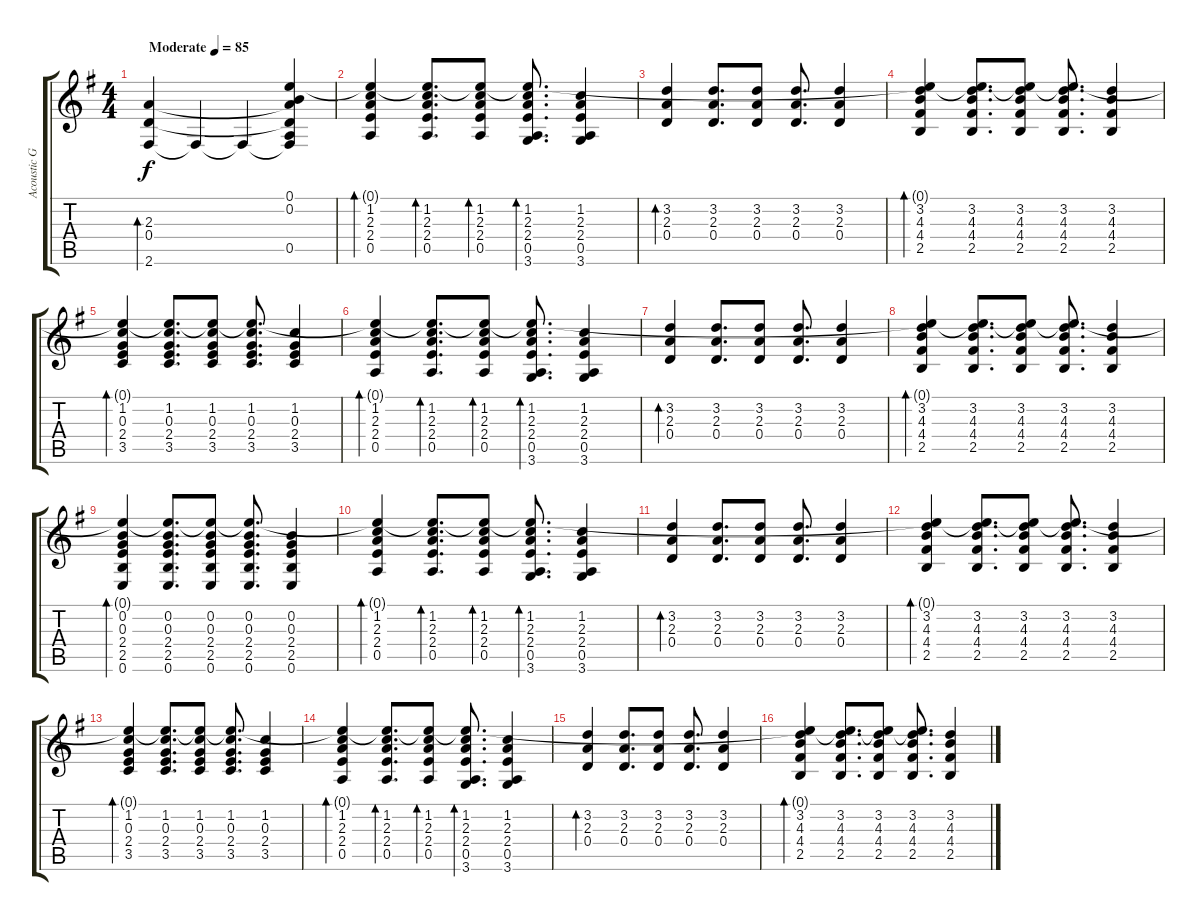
\track ("Acoustic Guitar" "Acoustic G") {instrument acousticguitarsteel}
\staff {score tabs}
\tuning (E4 B3 G3 D3 A2 E2) {hide}
\ts (4 4)
\tempo (85 "Moderate")
\clef g2
\ks g
(2.3 0.4 2.6).4{bd 480 dy f instrument acousticguitarsteel} 2.6{t}.4 2.6{t}.4 (0.1 0.2 2.3{t} 0.4{t} 0.5 2.6{t}).4 |
(0.1{t} 1.2 2.3 2.4 0.5).4{bd 30} (0.1{t} 1.2 2.3 2.4 0.5).8{d bd 30} (0.1{t} 1.2 2.3 2.4 0.5).8{bd 30} (0.1{t} 1.2 2.3 2.4 0.5 3.6).8{d bd 30} (1.2 2.3 2.4 0.5 3.6).4 |
(3.2 2.3 0.4).4{bd 30} (3.2 2.3 0.4).8{d} (3.2 2.3 0.4).8 (3.2 2.3 0.4).8{d} (3.2 2.3 0.4).4 |
(0.1{t} 3.2 4.3 4.4 2.5).4{bd 30} (0.1{t} 3.2 4.3 4.4 2.5).8{d} (0.1{t} 3.2 4.3 4.4 2.5).8 (0.1{t} 3.2 4.3 4.4 2.5).8{d} (3.2 4.3 4.4 2.5).4 |
(0.1{t} 1.2 0.3 2.4 3.5).4{bd 30} (0.1{t} 1.2 0.3 2.4 3.5).8{d} (0.1{t} 1.2 0.3 2.4 3.5).8 (0.1{t} 1.2 0.3 2.4 3.5).8{d} (1.2 0.3 2.4 3.5).4 |
(0.1{t} 1.2 2.3 2.4 0.5).4{bd 30} (0.1{t} 1.2 2.3 2.4 0.5).8{d bd 30} (0.1{t} 1.2 2.3 2.4 0.5).8{bd 30} (0.1{t} 1.2 2.3 2.4 0.5 3.6).8{d bd 30} (1.2 2.3 2.4 0.5 3.6).4 |
(3.2 2.3 0.4).4{bd 30} (3.2 2.3 0.4).8{d} (3.2 2.3 0.4).8 (3.2 2.3 0.4).8{d} (3.2 2.3 0.4).4 |
(0.1{t} 3.2 4.3 4.4 2.5).4{bd 30} (0.1{t} 3.2 4.3 4.4 2.5).8{d} (0.1{t} 3.2 4.3 4.4 2.5).8 (0.1{t} 3.2 4.3 4.4 2.5).8{d} (3.2 4.3 4.4 2.5).4 |
(0.1{t} 0.2 0.3 2.4 2.5 0.6).4{bd 30} (0.1{t} 0.2 0.3 2.4 2.5 0.6).8{d} (0.1{t} 0.2 0.3 2.4 2.5 0.6).8 (0.1{t} 0.2 0.3 2.4 2.5 0.6).8{d} (0.2 0.3 2.4 2.5 0.6).4 |
(0.1{t} 1.2 2.3 2.4 0.5).4{bd 30} (0.1{t} 1.2 2.3 2.4 0.5).8{d bd 30} (0.1{t} 1.2 2.3 2.4 0.5).8{bd 30} (0.1{t} 1.2 2.3 2.4 0.5 3.6).8{d bd 30} (1.2 2.3 2.4 0.5 3.6).4 |
(3.2 2.3 0.4).4{bd 30} (3.2 2.3 0.4).8{d} (3.2 2.3 0.4).8 (3.2 2.3 0.4).8{d} (3.2 2.3 0.4).4 |
(0.1{t} 3.2 4.3 4.4 2.5).4{bd 30} (0.1{t} 3.2 4.3 4.4 2.5).8{d} (0.1{t} 3.2 4.3 4.4 2.5).8 (0.1{t} 3.2 4.3 4.4 2.5).8{d} (3.2 4.3 4.4 2.5).4 |
(0.1{t} 1.2 0.3 2.4 3.5).4{bd 30} (0.1{t} 1.2 0.3 2.4 3.5).8{d} (0.1{t} 1.2 0.3 2.4 3.5).8 (0.1{t} 1.2 0.3 2.4 3.5).8{d} (1.2 0.3 2.4 3.5).4 |
(0.1{t} 1.2 2.3 2.4 0.5).4{bd 30} (0.1{t} 1.2 2.3 2.4 0.5).8{d bd 30} (0.1{t} 1.2 2.3 2.4 0.5).8{bd 30} (0.1{t} 1.2 2.3 2.4 0.5 3.6).8{d bd 30} (1.2 2.3 2.4 0.5 3.6).4 |
(3.2 2.3 0.4).4{bd 30} (3.2 2.3 0.4).8{d} (3.2 2.3 0.4).8 (3.2 2.3 0.4).8{d} (3.2 2.3 0.4).4 |
(0.1{t} 3.2 4.3 4.4 2.5).4{bd 30} (0.1{t} 3.2 4.3 4.4 2.5).8{d} (0.1{t} 3.2 4.3 4.4 2.5).8 (0.1{t} 3.2 4.3 4.4 2.5).8{d} (3.2 4.3 4.4 2.5).4
